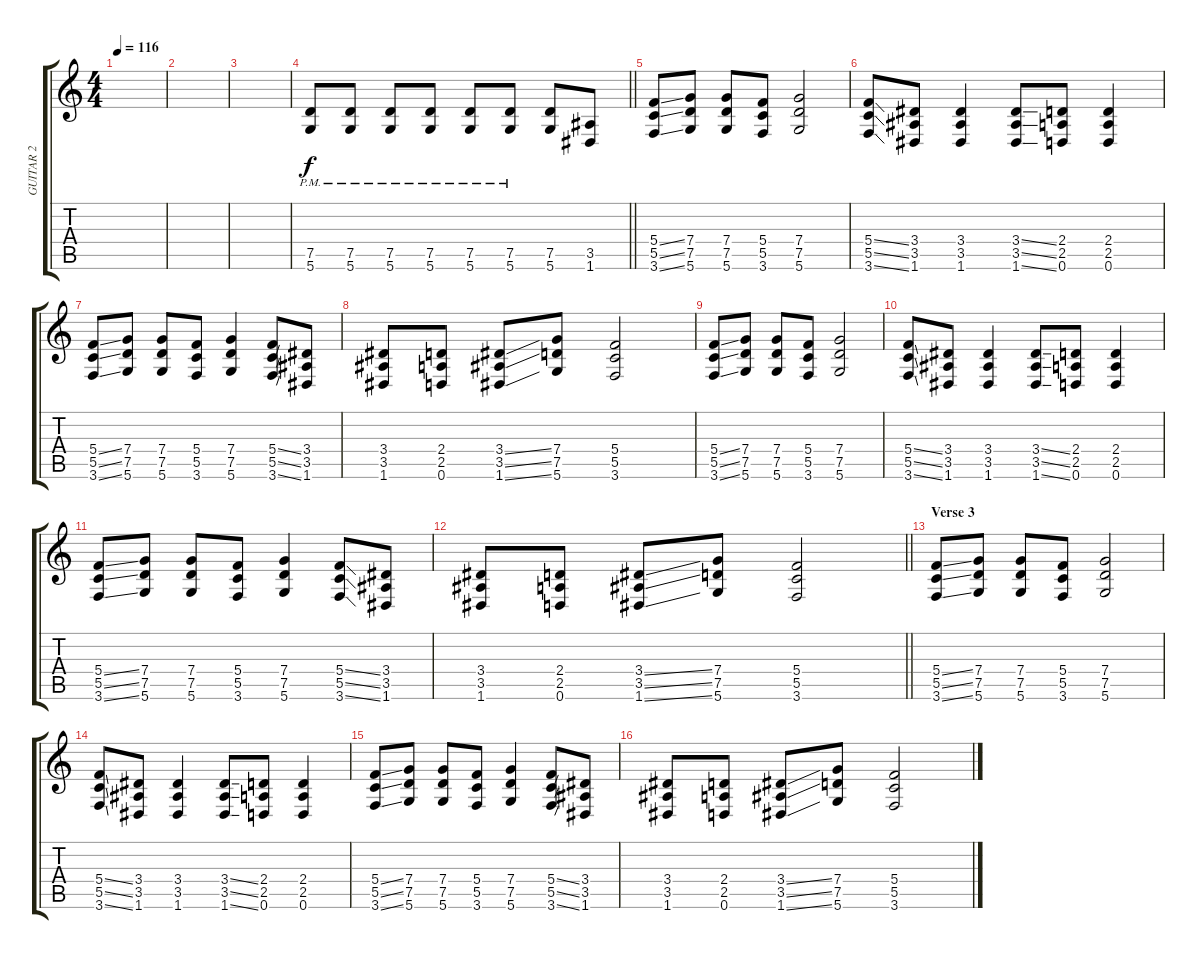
\track ("GUITAR 2" "GUITAR 2") {instrument overdrivenguitar}
\staff {score tabs}
\tuning (D4 A3 F3 C3 G2 D2) {hide}
\ts (4 4)
\tempo 116
\clef g2
\ks c
|
|
|
\barLineRight lightlight
(7.5{pm} 5.6{pm}).8{volume 16} (7.5{pm} 5.6{pm}).8 (7.5{pm} 5.6{pm}).8 (7.5{pm} 5.6{pm}).8 (7.5{pm} 5.6{pm}).8 (7.5{pm} 5.6{pm}).8 (7.5 5.6).8 (3.5 1.6).8 |
(5.4{ss} 5.5{ss} 3.6{ss}).8 (7.4 7.5 5.6).8 (7.4 7.5 5.6).8 (5.4 5.5 3.6).8 (7.4 7.5 5.6).2 |
(5.4{ss} 5.5{ss} 3.6{ss}).8 (3.4 3.5 1.6).8 (3.4 3.5 1.6).4 (3.4{ss} 3.5{ss} 1.6{ss}).8 (2.4 2.5 0.6).8 (2.4 2.5 0.6).4 |
(5.4{ss} 5.5{ss} 3.6{ss}).8 (7.4 7.5 5.6).8 (7.4 7.5 5.6).8 (5.4 5.5 3.6).8 (7.4 7.5 5.6).4 (5.4{ss} 5.5{ss} 3.6{ss}).8 (3.4 3.5 1.6).8 |
(3.4 3.5 1.6).8 (2.4 2.5 0.6).8 (3.4{ss} 3.5{ss} 1.6{ss}).8 (7.4 7.5 5.6).8 (5.4 5.5 3.6).2 |
(5.4{ss} 5.5{ss} 3.6{ss}).8 (7.4 7.5 5.6).8 (7.4 7.5 5.6).8 (5.4 5.5 3.6).8 (7.4 7.5 5.6).2 |
(5.4{ss} 5.5{ss} 3.6{ss}).8 (3.4 3.5 1.6).8 (3.4 3.5 1.6).4 (3.4{ss} 3.5{ss} 1.6{ss}).8 (2.4 2.5 0.6).8 (2.4 2.5 0.6).4 |
(5.4{ss} 5.5{ss} 3.6{ss}).8 (7.4 7.5 5.6).8 (7.4 7.5 5.6).8 (5.4 5.5 3.6).8 (7.4 7.5 5.6).4 (5.4{ss} 5.5{ss} 3.6{ss}).8 (3.4 3.5 1.6).8 |
\barLineRight lightlight
(3.4 3.5 1.6).8 (2.4 2.5 0.6).8 (3.4{ss} 3.5{ss} 1.6{ss}).8 (7.4 7.5 5.6).8 (5.4 5.5 3.6).2 |
\section ("" "Verse 3")
(5.4{ss} 5.5{ss} 3.6{ss}).8 (7.4 7.5 5.6).8 (7.4 7.5 5.6).8 (5.4 5.5 3.6).8 (7.4 7.5 5.6).2 |
(5.4{ss} 5.5{ss} 3.6{ss}).8 (3.4 3.5 1.6).8 (3.4 3.5 1.6).4 (3.4{ss} 3.5{ss} 1.6{ss}).8 (2.4 2.5 0.6).8 (2.4 2.5 0.6).4 |
(5.4{ss} 5.5{ss} 3.6{ss}).8 (7.4 7.5 5.6).8 (7.4 7.5 5.6).8 (5.4 5.5 3.6).8 (7.4 7.5 5.6).4 (5.4{ss} 5.5{ss} 3.6{ss}).8 (3.4 3.5 1.6).8 |
(3.4 3.5 1.6).8 (2.4 2.5 0.6).8 (3.4{ss} 3.5{ss} 1.6{ss}).8 (7.4 7.5 5.6).8 (5.4 5.5 3.6).2
